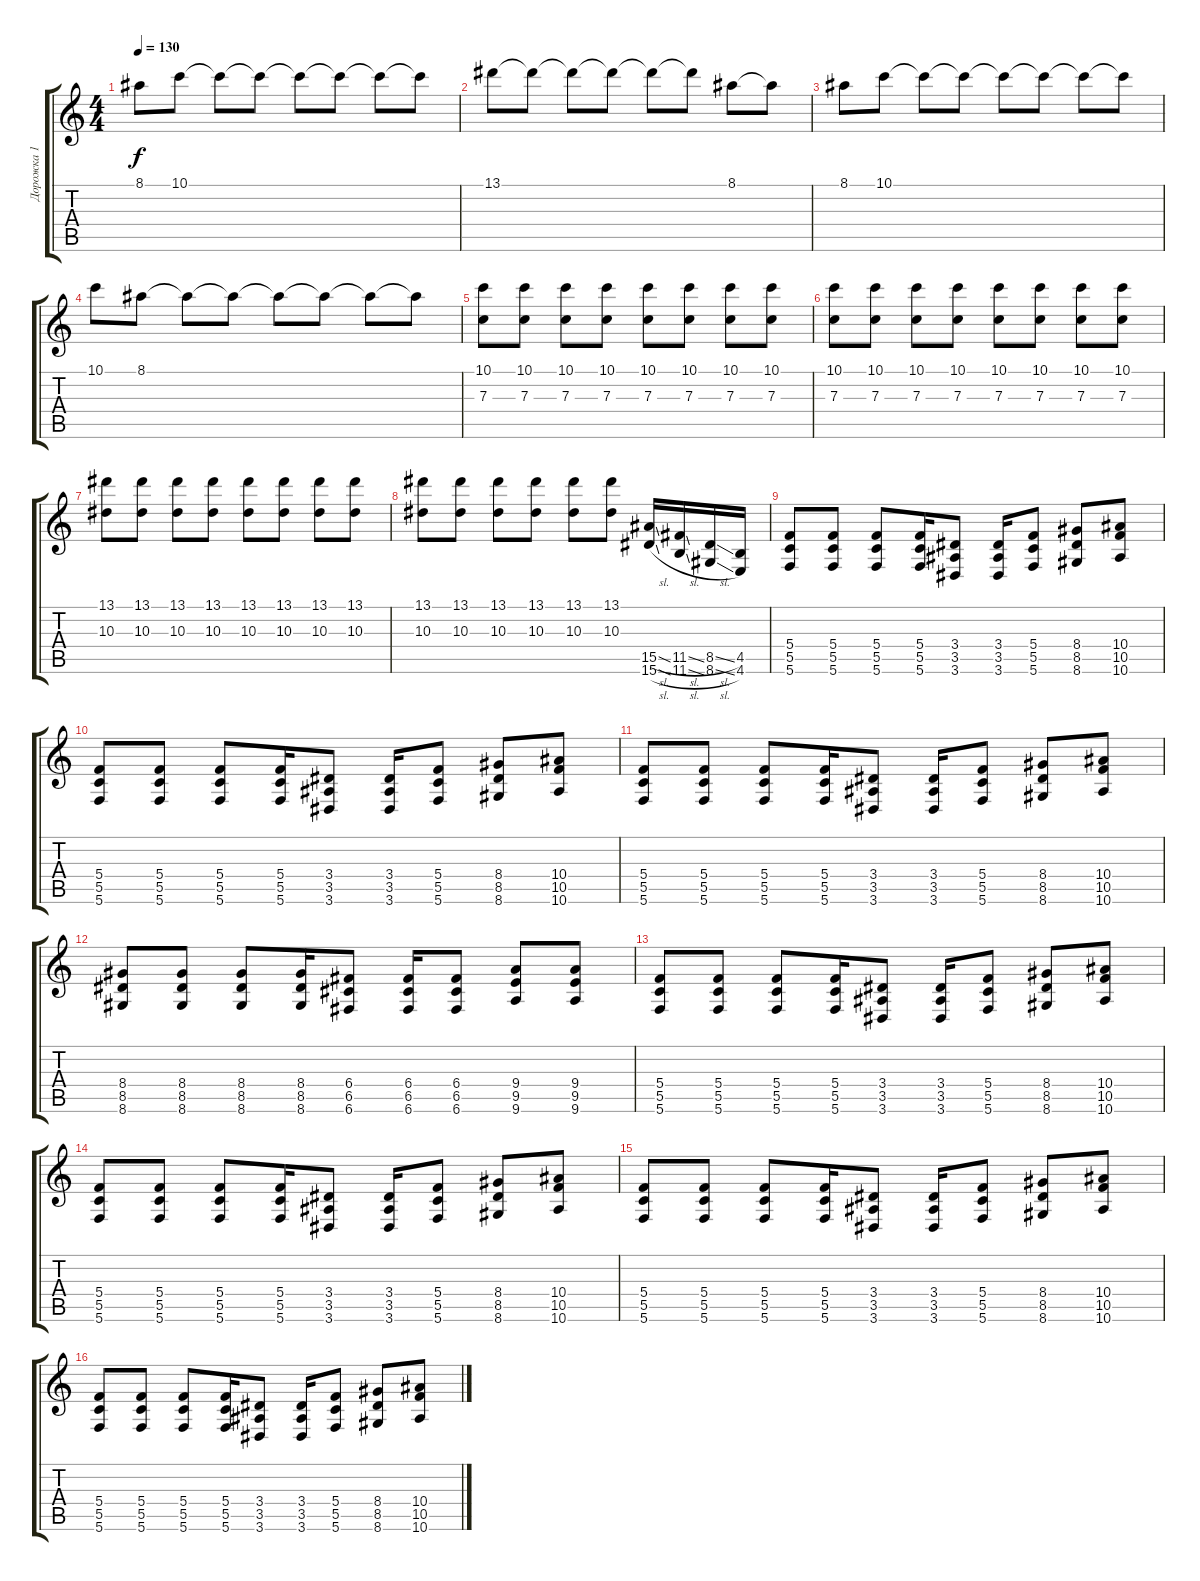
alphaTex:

\track ("Дорожка 1" "Дорожка 1") {instrument overdrivenguitar}
\staff {score tabs}
\tuning (D4 A3 F3 C3 G2 C2) {hide}
\ts (4 4)
\tempo 130
\clef g2
\ks c
8.1.8{dy f} 10.1.8 10.1{t}.8 10.1{t}.8 10.1{t}.8 10.1{t}.8 10.1{t}.8 10.1{t}.8 |
13.1.8 13.1{t}.8 13.1{t}.8 13.1{t}.8 13.1{t}.8 13.1{t}.8 8.1.8 8.1{t}.8 |
8.1.8 10.1.8 10.1{t}.8 10.1{t}.8 10.1{t}.8 10.1{t}.8 10.1{t}.8 10.1{t}.8 |
10.1.8 8.1.8 8.1{t}.8 8.1{t}.8 8.1{t}.8 8.1{t}.8 8.1{t}.8 8.1{t}.8 |
(10.1 7.3).8 (10.1 7.3).8 (10.1 7.3).8 (10.1 7.3).8 (10.1 7.3).8 (10.1 7.3).8 (10.1 7.3).8 (10.1 7.3).8 |
(10.1 7.3).8 (10.1 7.3).8 (10.1 7.3).8 (10.1 7.3).8 (10.1 7.3).8 (10.1 7.3).8 (10.1 7.3).8 (10.1 7.3).8 |
(13.1 10.3).8 (13.1 10.3).8 (13.1 10.3).8 (13.1 10.3).8 (13.1 10.3).8 (13.1 10.3).8 (13.1 10.3).8 (13.1 10.3).8 |
(13.1 10.3).8 (13.1 10.3).8 (13.1 10.3).8 (13.1 10.3).8 (13.1 10.3).8 (13.1 10.3).8 (15.5{sl} 15.6{sl}).16{instrument distortionguitar} (11.5{sl} 11.6{sl}).16 (8.5{sl} 8.6{sl}).16 (4.5 4.6).16 |
(5.4 5.5 5.6).8 (5.4 5.5 5.6).8 (5.4 5.5 5.6).8 (5.4 5.5 5.6).16 (3.4 3.5 3.6).8 (3.4 3.5 3.6).16 (5.4 5.5 5.6).8 (8.4 8.5 8.6).8 (10.4 10.5 10.6).8 |
(5.4 5.5 5.6).8 (5.4 5.5 5.6).8 (5.4 5.5 5.6).8 (5.4 5.5 5.6).16 (3.4 3.5 3.6).8 (3.4 3.5 3.6).16 (5.4 5.5 5.6).8 (8.4 8.5 8.6).8 (10.4 10.5 10.6).8 |
(5.4 5.5 5.6).8 (5.4 5.5 5.6).8 (5.4 5.5 5.6).8 (5.4 5.5 5.6).16 (3.4 3.5 3.6).8 (3.4 3.5 3.6).16 (5.4 5.5 5.6).8 (8.4 8.5 8.6).8 (10.4 10.5 10.6).8 |
(8.4 8.5 8.6).8 (8.4 8.5 8.6).8 (8.4 8.5 8.6).8 (8.4 8.5 8.6).16 (6.4 6.5 6.6).8 (6.4 6.5 6.6).16 (6.4 6.5 6.6).8 (9.4 9.5 9.6).8 (9.4 9.5 9.6).8 |
(5.4 5.5 5.6).8 (5.4 5.5 5.6).8 (5.4 5.5 5.6).8 (5.4 5.5 5.6).16 (3.4 3.5 3.6).8 (3.4 3.5 3.6).16 (5.4 5.5 5.6).8 (8.4 8.5 8.6).8 (10.4 10.5 10.6).8 |
(5.4 5.5 5.6).8 (5.4 5.5 5.6).8 (5.4 5.5 5.6).8 (5.4 5.5 5.6).16 (3.4 3.5 3.6).8 (3.4 3.5 3.6).16 (5.4 5.5 5.6).8 (8.4 8.5 8.6).8 (10.4 10.5 10.6).8 |
(5.4 5.5 5.6).8 (5.4 5.5 5.6).8 (5.4 5.5 5.6).8 (5.4 5.5 5.6).16 (3.4 3.5 3.6).8 (3.4 3.5 3.6).16 (5.4 5.5 5.6).8 (8.4 8.5 8.6).8 (10.4 10.5 10.6).8 |
(5.4 5.5 5.6).8 (5.4 5.5 5.6).8 (5.4 5.5 5.6).8 (5.4 5.5 5.6).16 (3.4 3.5 3.6).8 (3.4 3.5 3.6).16 (5.4 5.5 5.6).8 (8.4 8.5 8.6).8 (10.4 10.5 10.6).8
